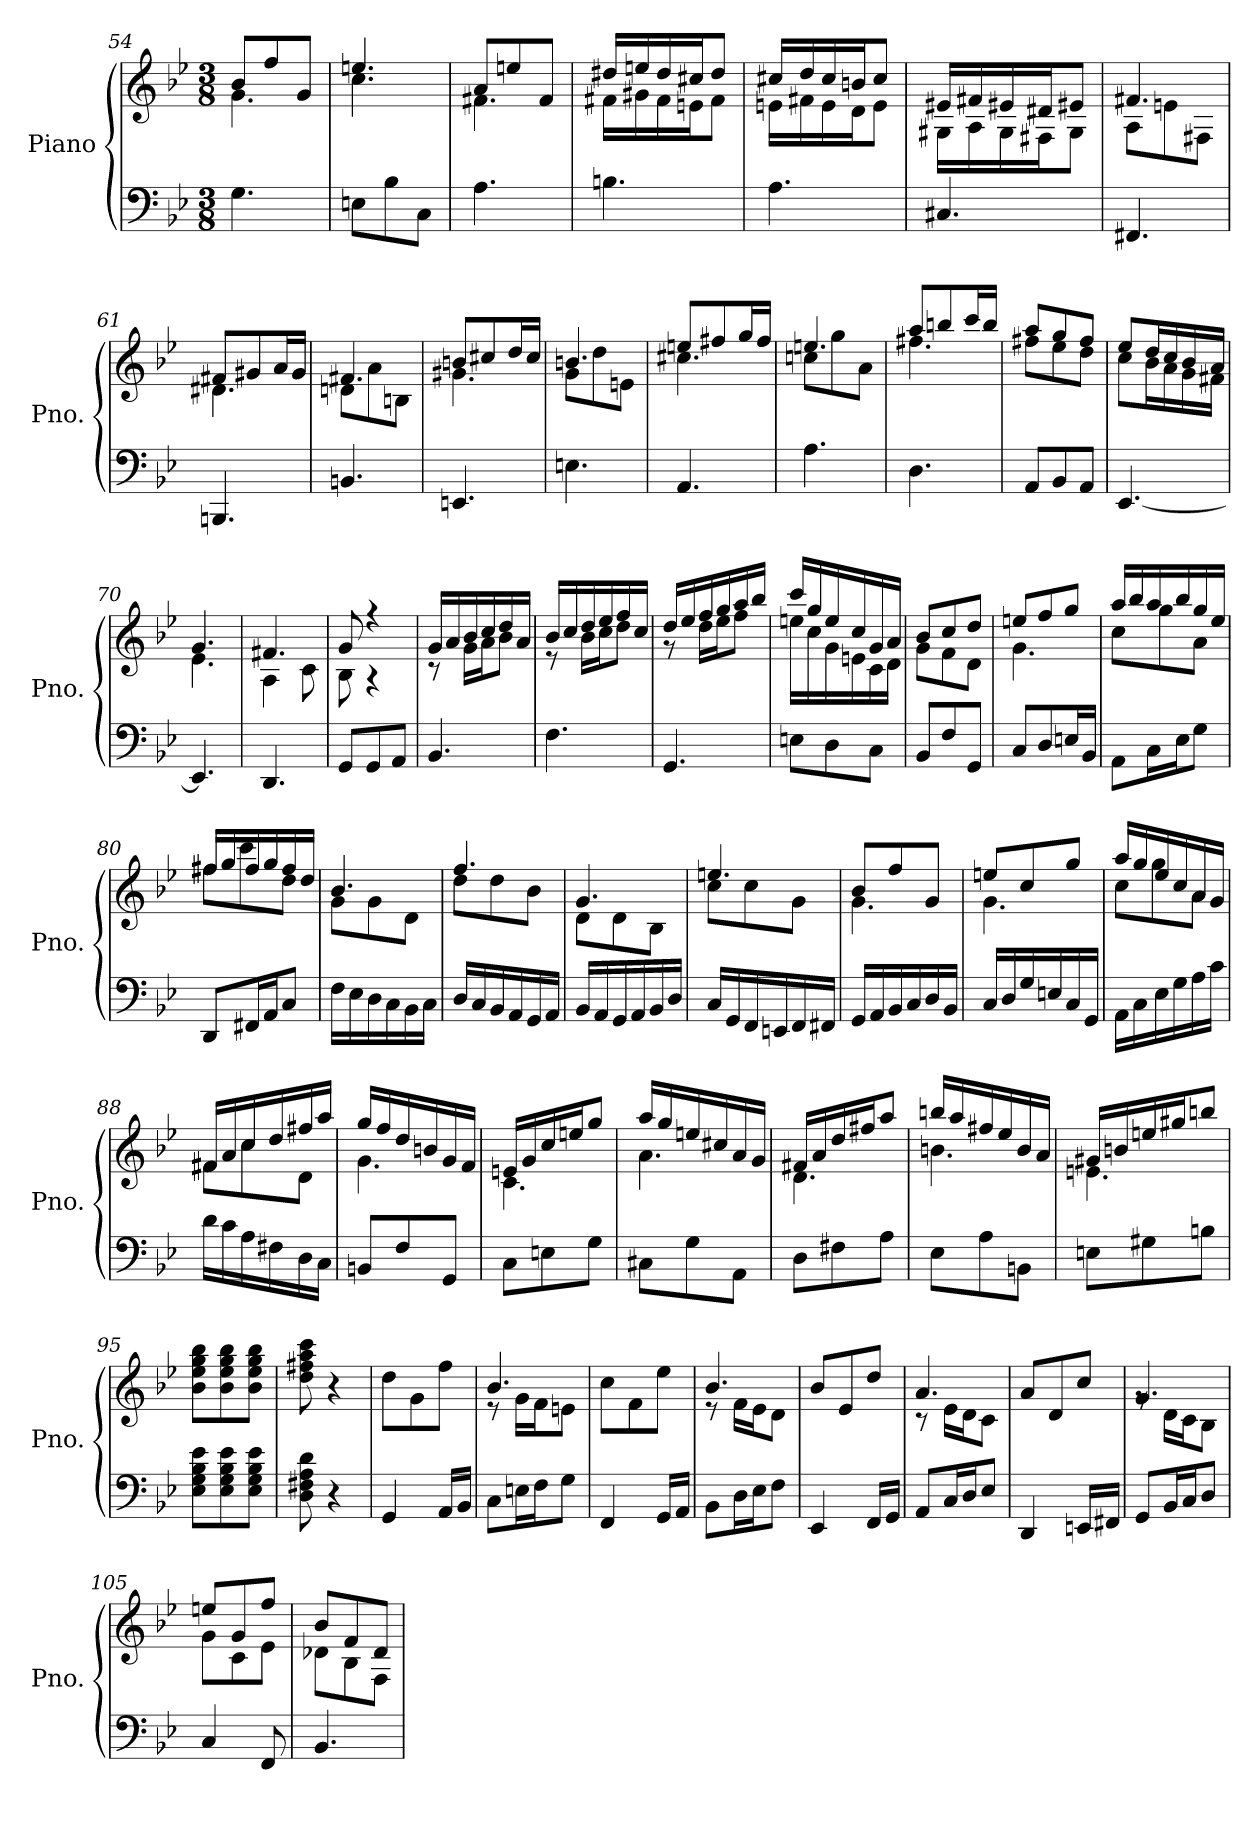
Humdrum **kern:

**kern	**kern
*part1	*part1
*staff2	*staff1
*I"Piano	*
*I'Pno.	*
*clefF4	*clefG2
*k[b-e-]	*k[b-e-]
*M3/8	*M3/8
=54	=54
*	*^
4.G\	8b-/L	4.g\
.	8ff/	.
.	8g/J	.
=55	=55	=55
8En\L	4.een/	4.cc\
8B-\	.	.
8C\J	.	.
!!LO:LB:g=z	!!
=56	=56	=56
4.A\	8a/L	4.f#X\
.	8een/	.
.	8f#/J	.
=57	=57	=57
4.Bn\	16dd#X/LL	16f#X\LL
.	16een/	16g#X\
.	16dd#/	16f#\
.	16cc#X/J	16en\J
.	8dd#/J	8f#\J
=58	=58	=58
4.A\	16cc#X/LL	16en\LL
.	16dd/	16f#X\
.	16cc#/	16e\
.	16bn/J	16d\J
.	8cc#/J	8e\J
=59	=59	=59
4.C#X/	16e#X/LL	16G#X\LL
.	16f#X/	16A\
.	16e#X/	16G#\
.	16d#X/J	16F#X\J
.	8e#X/J	8G#\J
=60	=60	=60
4.FF#X/	4.f#X/	8A\L
.	.	8en\
.	.	8F#X\J
!!LO:LB:g=z	!!
=61	=61	=61
4.BBBn/	8f#X/L	4.d#X\
.	8g#X/	.
.	16a/L	.
.	16g#/JJ	.
=62	=62	=62
4.BBn/	4.f#X/	8dn\L
.	.	8a\
.	.	8Bn\J
=63	=63	=63
4.EEn/	8bn/L	4.g#X\
.	8cc#X/	.
.	16dd/L	.
.	16cc#/JJ	.
=64	=64	=64
4.En\	4.bn/	8g\L
.	.	8dd\
.	.	8en\J
=65	=65	=65
4.AA/	8een/L	4.cc#X\
.	8ff#X/	.
.	16gg/L	.
.	16ff#/JJ	.
=66	=66	=66
4.A\	4.een/	8ccn\L
.	.	8gg\
.	.	8a\J
=67	=67	=67
4.D\	8aa/L	4.ff#X\
.	8bbn/	.
.	16ccc/L	.
.	16bb/JJ	.
!!LO:LB:g=z	!!
=68	=68	=68
8AA/L	8aa/L	8ff#X\L
8BB-/	8gg/	8ee-\
8AA/J	8ff#/J	8dd\J
=69	=69	=69
[4.EE-/	8ee-/L	8cc\L
.	16dd/L	16b-\L
.	16cc/	16a\
.	16b-/	16g\
.	16a/JJ	16f#X\JJ
=70	=70	=70
4.EE-/]	4.g/	4.e-\
=71	=71	=71
4.DD/	4.f#X/	4A\
.	.	8c\
=72	=72	=72
8GG/L	8g/	8B-\
8GG/	4r	4r
8AA/J	.	.
=73	=73	=73
4.BB-/	16g/LL	8r
.	16a/	.
.	16b-/	16g\LL
.	16cc/	16a\J
.	16dd/	8b-\J
.	16a/JJ	.
=74	=74	=74
4.F\	16b-/LL	8r
.	16cc/	.
.	16dd/	16b-\LL
.	16ee-/	16cc\J
.	16ff/	8dd\J
.	16cc/JJ	.
=75	=75	=75
4.GG/	16dd/LL	8r
.	16ee-/	.
.	16ff/	16dd\LL
.	16gg/	16ee-\J
.	16aa/	8ff\J
.	16bb-/JJ	.
!!LO:LB:g=z	!!
=76	=76	=76
8En\L	16ccc/LL	16een\LL
.	16gg/	16cc\
8D\	16ee/	16g\
.	16cc/	16en\
8C\J	16g/	16c\
.	16a/JJ	16d\JJ
=77	=77	=77
8BB-/L	8b-/L	8g\L
8F/	8cc/	8f\
8GG/J	8dd/J	8d\J
=78	=78	=78
8C/L	8een/L	4.g\
8D/	8ff/	.
16En/L	8gg/J	.
16BB-/JJ	.	.
=79	=79	=79
8AA\L	16aa/LL	8cc\L
.	16bb-/	.
16C\L	16aa/	8gg\
16E-\J	16bb-/	.
8G\J	16gg/	8a\J
.	16ee-/JJ	.
=80	=80	=80
8DD/L	16ff#X/LL	8ff#\L
.	16gg/	.
16FF#X/L	16ff#/	8ccc\
16AA/J	16gg/	.
8C/J	16ff#/	8dd\J
.	16dd/JJ	.
=81	=81	=81
16F\LL	4.b-/	8g\L
16E-\	.	.
16D\	.	8g\
16C\	.	.
16BB-\	.	8d\J
16C\JJ	.	.
!!LO:PB:g=z	!!
=82	=82	=82
16D/LL	4.ff/	8dd\L
16C/	.	.
16BB-/	.	8dd\
16AA/	.	.
16GG/	.	8b-\J
16AA/JJ	.	.
=83	=83	=83
16BB-/LL	4.g/	8d\L
16AA/	.	.
16GG/	.	8d\
16AA/	.	.
16BB-/	.	8B-\J
16D/JJ	.	.
=84	=84	=84
16C/LL	4.een/	8cc\L
16GG/	.	.
16FF/	.	8cc\
16EEn/	.	.
16FF/	.	8g\J
16FF#X/JJ	.	.
=85	=85	=85
16GG/LL	8b-/L	4.g\
16AA/	.	.
16BB-/	8ff/	.
16C/	.	.
16D/	8g/J	.
16BB-/JJ	.	.
=86	=86	=86
16C/LL	8een/L	4.g\
16D/	.	.
16G/	8cc/	.
16En/	.	.
16C/	8gg/J	.
16GG/JJ	.	.
=87	=87	=87
16AA\LL	16aa/LL	8cc\L
16C\	16gg/	.
16E-\	16ee-/	8gg\
16G\	16cc/	.
16A\	16a/	8a\J
16c\JJ	16g/JJ	.
!!LO:LB:g=z	!!
=88	=88	=88
16d\LL	16f#X/LL	8f#\L
16c\	16a/	.
16A\	16cc/	8cc\
16F#X\	16dd/	.
16D\	16ff#X/	8d\J
16C\JJ	16aa/JJ	.
=89	=89	=89
8BBn/L	16gg/LL	4.g\
.	16ff/	.
8F/	16dd/	.
.	16bn/	.
8GG/J	16g/	.
.	16f/JJ	.
=90	=90	=90
8C\L	16en/LL	4.c\
.	16g/	.
8En\	16cc/	.
.	16een/J	.
8G\J	8gg/J	.
=91	=91	=91
8C#X\L	16aa/LL	4.a\
.	16gg/	.
8G\	16een/	.
.	16cc#X/	.
8AA\J	16a/	.
.	16g/JJ	.
=92	=92	=92
8D\L	16f#X/LL	4.d\
.	16a/	.
8F#X\	16dd/	.
.	16ff#X/J	.
8A\J	8aa/J	.
!!LO:LB:g=z	!!
=93	=93	=93
8E-\L	16bbn/LL	4.bn\
.	16aa/	.
8A\	16ff#X/	.
.	16ee-/	.
8BBn\J	16b/	.
.	16a/JJ	.
=94	=94	=94
8En\L	16g#X/LL	4.en\
.	16bn/	.
8G#X\	16een/	.
.	16gg#X/J	.
8Bn\J	8bbn/J	.
*	*v	*v
=95	=95
8E-\ 8G\ 8B-\ 8e-\L	8b-\ 8ee-\ 8gg\ 8bb-\L
8E-\ 8G\ 8B-\ 8e-\	8b-\ 8ee-\ 8gg\ 8bb-\
8E-\ 8G\ 8B-\ 8e-\J	8b-\ 8ee-\ 8gg\ 8bb-\J
=96	=96
8D\ 8F#X\ 8A\ 8d\	8dd\ 8ff#X\ 8aa\ 8ccc\
4r	4r
=97	=97
4GG/	8dd\L
.	8g\
16AA/LL	8ff\J
16BB-/JJ	.
=98	=98
*	*^
8C\L	4.b-/	8r
16En\L	.	16g\LL
16F\J	.	16f\J
8G\J	.	8en\J
*	*v	*v
=99	=99
4FF/	8cc\L
.	8f\
16GG/LL	8ee-\J
16AA/JJ	.
!!LO:LB:g=z
=100	=100
*	*^
8BB-\L	4.b-/	8r
16D\L	.	16f\LL
16E-\J	.	16e-\J
8F\J	.	8d\J
*	*v	*v
=101	=101
4EE-/	8b-/L
.	8e-/
16FF/LL	8dd/J
16GG/JJ	.
=102	=102
*	*^
8AA/L	4.a/	8r
16C/L	.	16e-\LL
16D/J	.	16d\J
8E-/J	.	8c\J
*	*v	*v
=103	=103
4DD/	8a/L
.	8d/
16EEn/LL	8cc/J
16FF#X/JJ	.
=104	=104
*	*^
8GG/L	4.g/	8rg
16BB-/L	.	16d\LL
16C/J	.	16c\J
8D/J	.	8B-\J
=105	=105	=105
4C/	8een/L	8g\L
.	8g/	8c\
8FF/	8ff/J	8e-\J
=106	=106	=106
4.BB-/	8b-/L	8d-X\L
.	8f/	8B-\
.	8d-/J	8F\J
*	*v	*v
=	=
*-	*-
